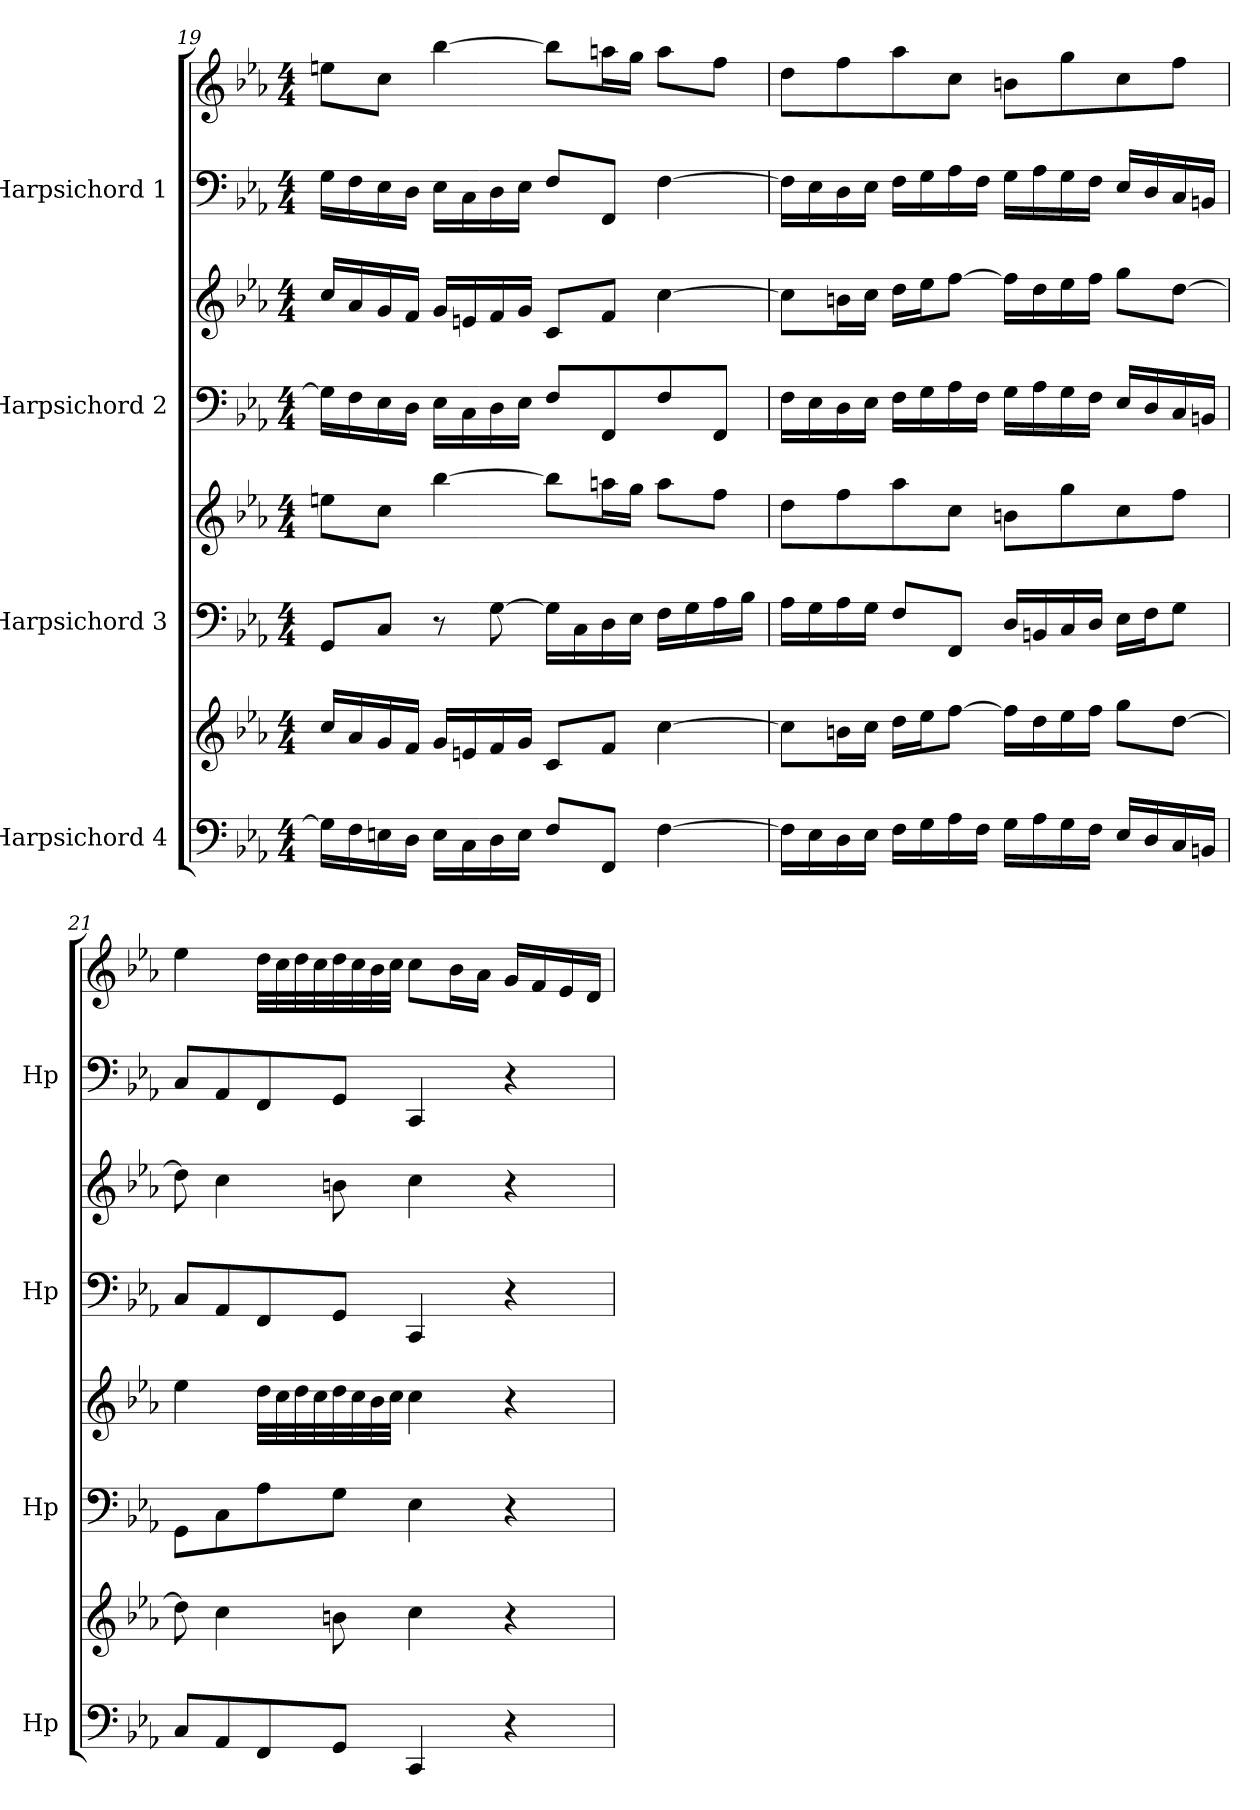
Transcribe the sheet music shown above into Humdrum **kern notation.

**kern	**kern	**kern	**kern	**kern	**kern	**kern	**kern
*part4	*part4	*part3	*part3	*part2	*part2	*part1	*part1
*staff8	*staff7	*staff6	*staff5	*staff4	*staff3	*staff2	*staff1
*I"Harpsichord 4	*	*I"Harpsichord 3	*	*I"Harpsichord 2	*	*I"Harpsichord 1	*
*I'Hp	*	*I'Hp	*	*I'Hp	*	*I'Hp	*
!!LO:PB:g=z
*clefF4	*clefG2	*clefF4	*clefG2	*clefF4	*clefG2	*clefF4	*clefG2
*k[b-e-a-]	*k[b-e-a-]	*k[b-e-a-]	*k[b-e-a-]	*k[b-e-a-]	*k[b-e-a-]	*k[b-e-a-]	*k[b-e-a-]
*M4/4	*M4/4	*M4/4	*M4/4	*M4/4	*M4/4	*M4/4	*M4/4
=19	=19	=19	=19	=19	=19	=19	=19
16G\LL]	16cc/LL	8GG/L	8een\L	16G\LL]	16cc/LL	16G\LL	8een\L
16F\	16a-/	.	.	16F\	16a-/	16F\	.
16En\	16g/	8C/J	8cc\J	16E-\	16g/	16E-\	8cc\J
16D\JJ	16f/JJ	.	.	16D\JJ	16f/JJ	16D\JJ	.
16E\LL	16g/LL	8r	[4bb-\	16E-\LL	16g/LL	16E-\LL	[4bb-\
16C\	16en/	.	.	16C\	16en/	16C\	.
16D\	16f/	[8G\	.	16D\	16f/	16D\	.
16E\JJ	16g/JJ	.	.	16E-\JJ	16g/JJ	16E-\JJ	.
8F/L	8c/L	16G\LL]	8bb-\L]	8F/L	8c/L	8F/L	8bb-\L]
.	.	16C\	.	.	.	.	.
8FF/J	8f/J	16D\	16aan\L	8FF/	8f/J	8FF/J	16aan\L
.	.	16E-\JJ	16gg\JJ	.	.	.	16gg\JJ
[4F\	[4cc\	16F\LL	8aa\L	8F/	[4cc\	[4F\	8aa\L
.	.	16G\	.	.	.	.	.
.	.	16A-\	8ff\J	8FF/J	.	.	8ff\J
.	.	16B-\JJ	.	.	.	.	.
=20	=20	=20	=20	=20	=20	=20	=20
16F\LL]	8cc\L]	16A-\LL	8dd\L	16F\LL	8cc\L]	16F\LL]	8dd\L
16E-\	.	16G\	.	16E-\	.	16E-\	.
16D\	16bn\L	16A-\	8ff\	16D\	16bn\L	16D\	8ff\
16E-\JJ	16cc\JJ	16G\JJ	.	16E-\JJ	16cc\JJ	16E-\JJ	.
16F\LL	16dd\LL	8F/L	8aa-\	16F\LL	16dd\LL	16F\LL	8aa-\
16G\	16ee-\J	.	.	16G\	16ee-\J	16G\	.
16A-\	[8ff\J	8FF/J	8cc\J	16A-\	[8ff\J	16A-\	8cc\J
16F\JJ	.	.	.	16F\JJ	.	16F\JJ	.
16G\LL	16ff\LL]	16D/LL	8bn\L	16G\LL	16ff\LL]	16G\LL	8bn\L
16A-\	16dd\	16BBn/	.	16A-\	16dd\	16A-\	.
16G\	16ee-\	16C/	8gg\	16G\	16ee-\	16G\	8gg\
16F\JJ	16ff\JJ	16D/JJ	.	16F\JJ	16ff\JJ	16F\JJ	.
16E-/LL	8gg\L	16E-\LL	8cc\	16E-/LL	8gg\L	16E-/LL	8cc\
16D/	.	16F\J	.	16D/	.	16D/	.
16C/	[8dd\J	8G\J	8ff\J	16C/	[8dd\J	16C/	8ff\J
16BBn/JJ	.	.	.	16BBn/JJ	.	16BBn/JJ	.
=21	=21	=21	=21	=21	=21	=21	=21
8C/L	8dd\]	8GG\L	4ee-\	8C/L	8dd\]	8C/L	4ee-\
8AA-/	4cc\	8C\	.	8AA-/	4cc\	8AA-/	.
8FF/	.	8A-\	32dd\LLL	8FF/	.	8FF/	32dd\LLL
.	.	.	32cc\	.	.	.	32cc\
.	.	.	32dd\	.	.	.	32dd\
.	.	.	32cc\	.	.	.	32cc\
8GG/J	8bn\	8G\J	32dd\	8GG/J	8bn\	8GG/J	32dd\
.	.	.	32cc\	.	.	.	32cc\
.	.	.	32b-\	.	.	.	32b-\
.	.	.	32cc\JJJ	.	.	.	32cc\JJJ
4CC/	4cc\	4E-\	4cc\	4CC/	4cc\	4CC/	8cc\L
.	.	.	.	.	.	.	16b-\L
.	.	.	.	.	.	.	16a-\JJ
4r	4r	4r	4r	4r	4r	4r	16g/LL
.	.	.	.	.	.	.	16f/
.	.	.	.	.	.	.	16e-/
.	.	.	.	.	.	.	16d/JJ
=	=	=	=	=	=	=	=
*-	*-	*-	*-	*-	*-	*-	*-
